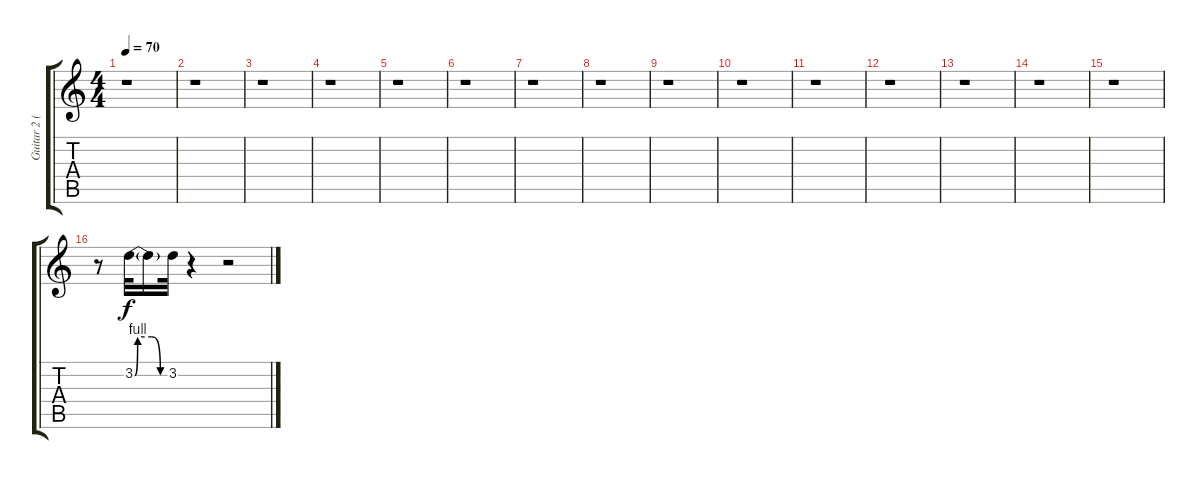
\track ("Guitar 2 (Disto)" "Guitar 2 (") {instrument distortionguitar}
\staff {score tabs}
\tuning (E4 B3 G3 D3 A2 E2) {hide}
\ts (4 4)
\tempo 70
\clef g2
\ks c
r.1{dy f instrument distortionguitar} |
r.1 |
r.1 |
r.1 |
r.1 |
r.1 |
r.1 |
r.1 |
r.1 |
r.1 |
r.1 |
r.1 |
r.1 |
r.1 |
r.1 |
r.8 3.2{be (custom 0 0 5 4 30 4 45 0 60 0)}.32 3.2{t}.16 3.2.32 r.4 r.2
